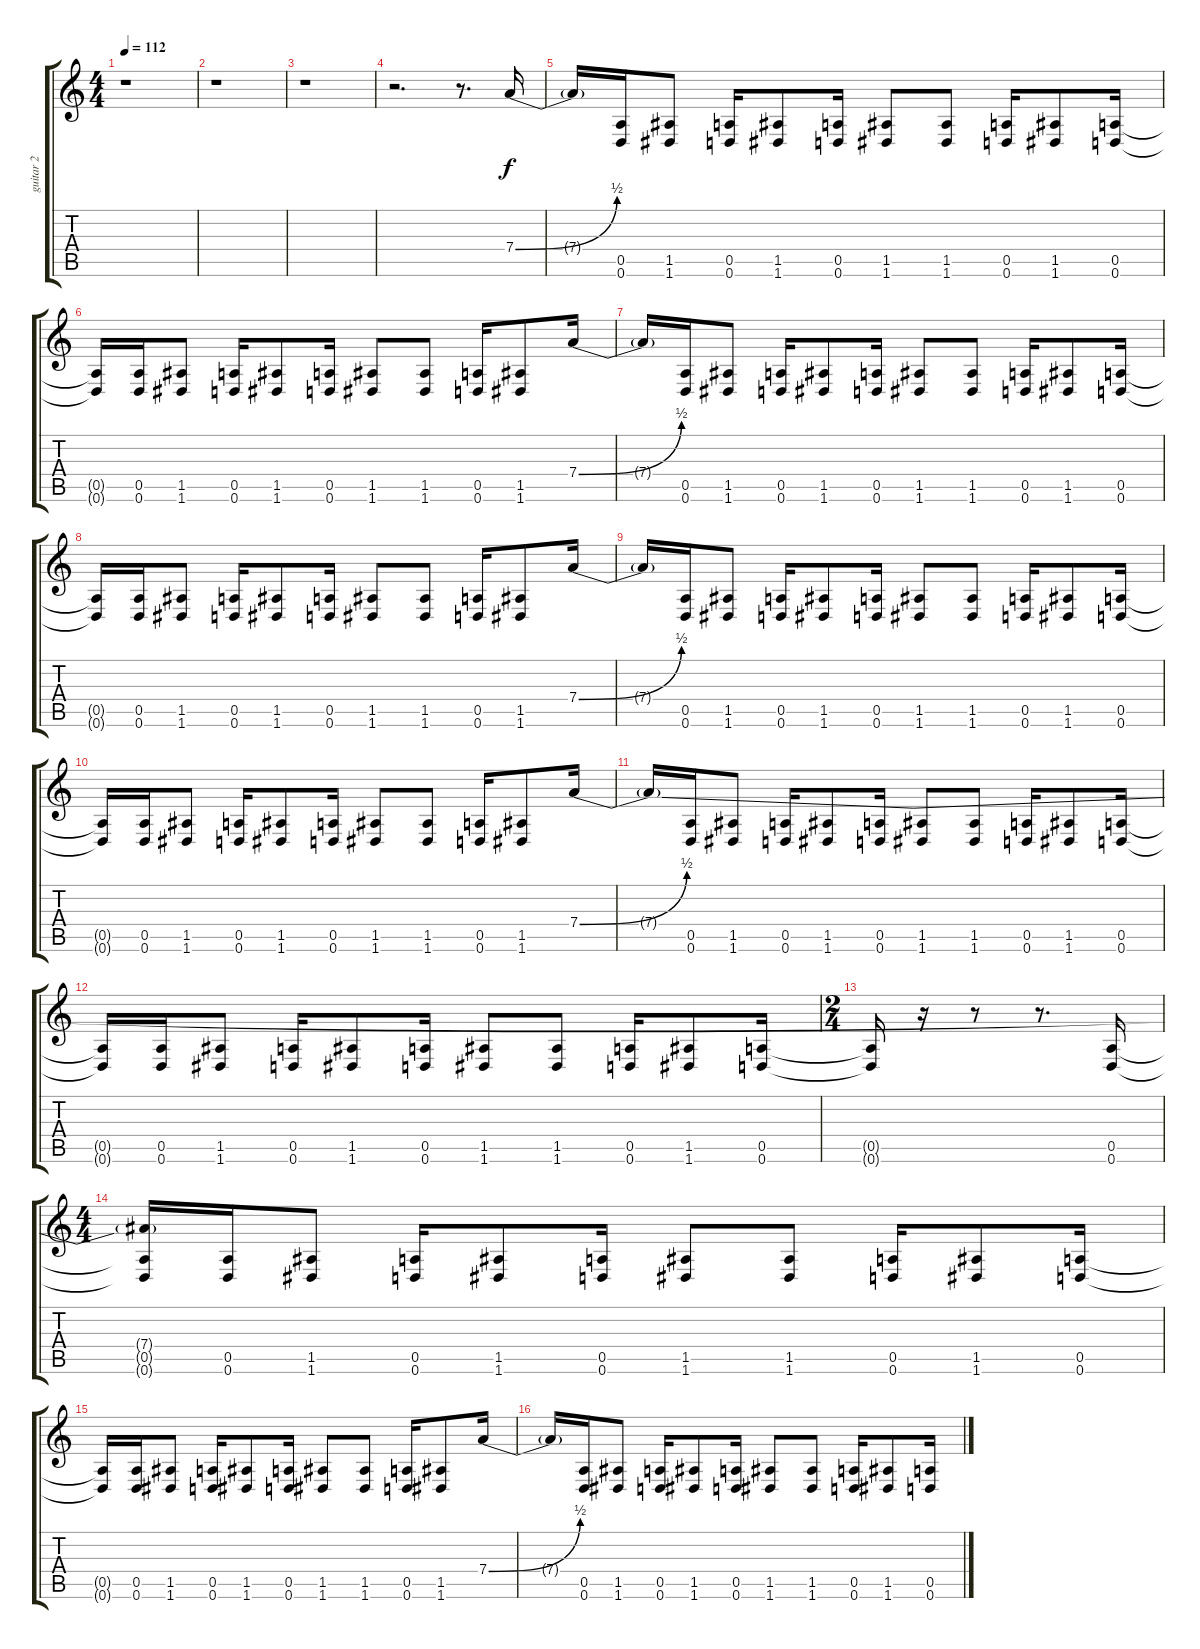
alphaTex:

\track ("guitar 2" "guitar 2") {instrument distortionguitar}
\staff {score tabs}
\tuning (E4 B3 G3 D3 A2 D2) {hide}
\ts (4 4)
\tempo 112
\clef g2
\ks c
r.1{dy f instrument distortionguitar} |
r.1 |
r.1 |
r.2{d} r.8{d} 7.4{be (bend 0 0 60 2)}.16{instrument guitarharmonics} |
7.4{t}.16 (0.5 0.6).16{instrument distortionguitar} (1.5 1.6).8 (0.5 0.6).16 (1.5 1.6).8 (0.5 0.6).16 (1.5 1.6).8 (1.5 1.6).8 (0.5 0.6).16 (1.5 1.6).8 (0.5 0.6).16 |
(0.5{t} 0.6{t}).16 (0.5 0.6).16 (1.5 1.6).8 (0.5 0.6).16 (1.5 1.6).8 (0.5 0.6).16 (1.5 1.6).8 (1.5 1.6).8 (0.5 0.6).16 (1.5 1.6).8 7.4{be (bend 0 0 60 2)}.16{instrument guitarharmonics} |
7.4{t}.16 (0.5 0.6).16{instrument distortionguitar} (1.5 1.6).8 (0.5 0.6).16 (1.5 1.6).8 (0.5 0.6).16 (1.5 1.6).8 (1.5 1.6).8 (0.5 0.6).16 (1.5 1.6).8 (0.5 0.6).16 |
(0.5{t} 0.6{t}).16 (0.5 0.6).16 (1.5 1.6).8 (0.5 0.6).16 (1.5 1.6).8 (0.5 0.6).16 (1.5 1.6).8 (1.5 1.6).8 (0.5 0.6).16 (1.5 1.6).8 7.4{be (bend 0 0 60 2)}.16{instrument guitarharmonics} |
7.4{t}.16 (0.5 0.6).16{instrument distortionguitar} (1.5 1.6).8 (0.5 0.6).16 (1.5 1.6).8 (0.5 0.6).16 (1.5 1.6).8 (1.5 1.6).8 (0.5 0.6).16 (1.5 1.6).8 (0.5 0.6).16 |
(0.5{t} 0.6{t}).16 (0.5 0.6).16 (1.5 1.6).8 (0.5 0.6).16 (1.5 1.6).8 (0.5 0.6).16 (1.5 1.6).8 (1.5 1.6).8 (0.5 0.6).16 (1.5 1.6).8 7.4{be (bend 0 0 60 2)}.16{instrument guitarharmonics} |
7.4{t}.16 (0.5 0.6).16{instrument distortionguitar} (1.5 1.6).8 (0.5 0.6).16 (1.5 1.6).8 (0.5 0.6).16 (1.5 1.6).8 (1.5 1.6).8 (0.5 0.6).16 (1.5 1.6).8 (0.5 0.6).16 |
(0.5{t} 0.6{t}).16 (0.5 0.6).16 (1.5 1.6).8 (0.5 0.6).16 (1.5 1.6).8 (0.5 0.6).16 (1.5 1.6).8 (1.5 1.6).8 (0.5 0.6).16 (1.5 1.6).8 (0.5 0.6).16 |
\ts (2 4)
(0.5{t} 0.6{t}).16 r.16 r.8 r.8{d} (0.5 0.6).16 |
\ts (4 4)
(7.4{t} 0.5{t} 0.6{t}).16 (0.5 0.6).16 (1.5 1.6).8 (0.5 0.6).16 (1.5 1.6).8 (0.5 0.6).16 (1.5 1.6).8 (1.5 1.6).8 (0.5 0.6).16 (1.5 1.6).8 (0.5 0.6).16 |
(0.5{t} 0.6{t}).16 (0.5 0.6).16 (1.5 1.6).8 (0.5 0.6).16 (1.5 1.6).8 (0.5 0.6).16 (1.5 1.6).8 (1.5 1.6).8 (0.5 0.6).16 (1.5 1.6).8 7.4{be (bend 0 0 60 2)}.16{instrument guitarharmonics} |
7.4{t}.16 (0.5 0.6).16{instrument distortionguitar} (1.5 1.6).8 (0.5 0.6).16 (1.5 1.6).8 (0.5 0.6).16 (1.5 1.6).8 (1.5 1.6).8 (0.5 0.6).16 (1.5 1.6).8 (0.5 0.6).16
